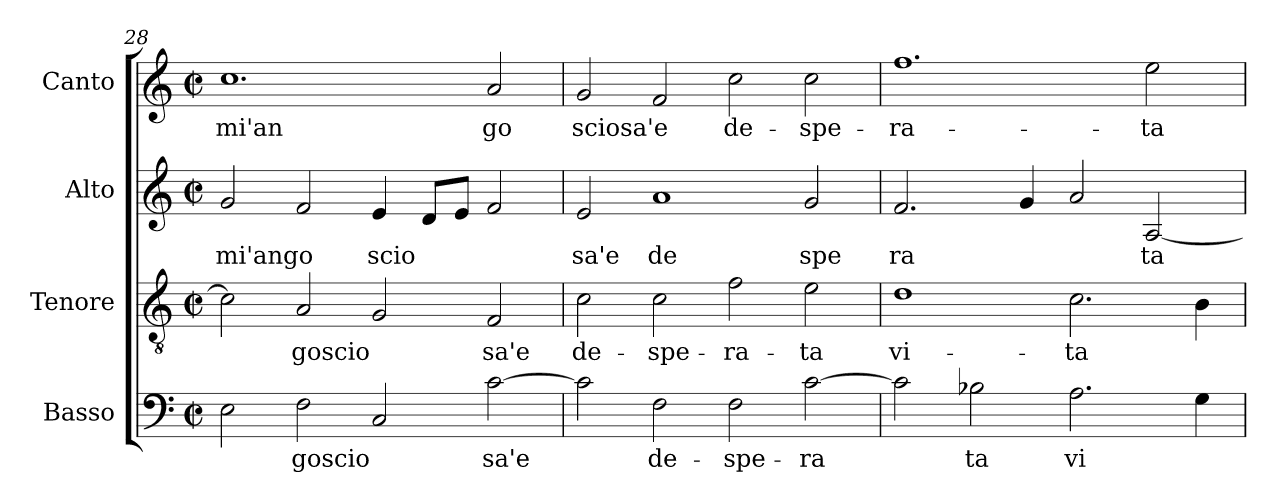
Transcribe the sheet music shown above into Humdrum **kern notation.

**kern	**text	**kern	**text	**kern	**text	**kern	**text
*part4	*part4	*part3	*part3	*part2	*part2	*part1	*part1
*staff4	*staff4	*staff3	*staff3	*staff2	*staff2	*staff1	*staff1
*I"Basso	*	*I"Tenore	*	*I"Alto	*	*I"Canto	*
*clefF4	*	*clefGv2	*	*clefG2	*	*clefG2	*
*k[]	*	*k[]	*	*k[]	*	*k[]	*
*C:	*	*C:	*	*C:	*	*C:	*
*M2/2	*	*M2/2	*	*M2/2	*	*M2/2	*
*met(c|)	*	*met(c|)	*	*met(c|)	*	*met(c|)	*
=28	=28	=28	=28	=28	=28	=28	=28
!	!LO:LY:b:cj	!	!LO:LY:b:cj	!	!LO:LY:b:cj	!	!LO:LY:b:cj
2E\	.	2c\]	--	2g/	mi'ango	1.cc	mi'an
!	!LO:LY:b:cj	!	!LO:LY:b:cj	!	!LO:LY:b:cj	!	!
2F\	goscio	2A/	-goscio-	2f/	.	.	.
!	!LO:LY:b:cj	!	!LO:LY:b:cj	!	!LO:LY:b:cj	!	!
2C/	.	2G/	--	4e/	scio	.	.
!	!	!	!	!	!LO:LY:b:cj	!	!
.	.	.	.	8d/L	.	.	.
!	!	!	!	!	!LO:LY:b:cj	!	!
.	.	.	.	8e/J	.	.	.
!	!LO:LY:b:cj	!	!LO:LY:b:cj	!	!LO:LY:b:cj	!	!LO:LY:b:cj
[<2c\	sa'e	2F/	-sa'e	2f/	.	2a/	go
!!LO:PB:g=z
=29	=29	=29	=29	=29	=29	=29	=29
!	!LO:LY:b:cj	!	!LO:LY:b:cj	!	!LO:LY:b:cj	!	!LO:LY:b:cj
2c\]	.	2c\	de-	2e/	sa'e	2g/	sciosa'e
!	!LO:LY:b:cj	!	!LO:LY:b:cj	!	!LO:LY:b:cj	!	!LO:LY:b:cj
2F\	de-	2c\	-spe-	1a	de	2f/	.
!	!LO:LY:b:cj	!	!LO:LY:b:cj	!	!	!	!LO:LY:b:cj
2F\	-spe-	2f\	-ra-	.	.	2cc\	de-
!	!LO:LY:b:cj	!	!LO:LY:b:cj	!	!LO:LY:b:cj	!	!LO:LY:b:cj
[>2c\	-ra-	2e\	-ta	2g/	spe	2cc\	-spe-
=30	=30	=30	=30	=30	=30	=30	=30
!	!LO:LY:b:cj	!	!LO:LY:b:cj	!	!LO:LY:b:cj	!	!LO:LY:b:cj
2c\]	--	1d	vi-	2.f/	ra	1.ff	-ra-
!	!LO:LY:b:cj	!	!	!	!	!	!
2B-X\	-ta	.	.	.	.	.	.
!	!	!	!	!	!LO:LY:b:cj	!	!
.	.	.	.	4g/	.	.	.
!	!LO:LY:b:cj	!	!LO:LY:b:cj	!	!LO:LY:b:cj	!	!
2.A\	vi-	2.c\	-ta	2a/	.	.	.
!	!	!	!	!	!LO:LY:b:cj	!	!LO:LY:b:cj
.	.	.	.	[<2A/	ta	2ee\	-ta
!	!LO:LY:b:cj	!	!LO:LY:b:cj	!	!	!	!
4G\	--	4B\	.	.	.	.	.
=	=	=	=	=	=	=	=
*-	*-	*-	*-	*-	*-	*-	*-
